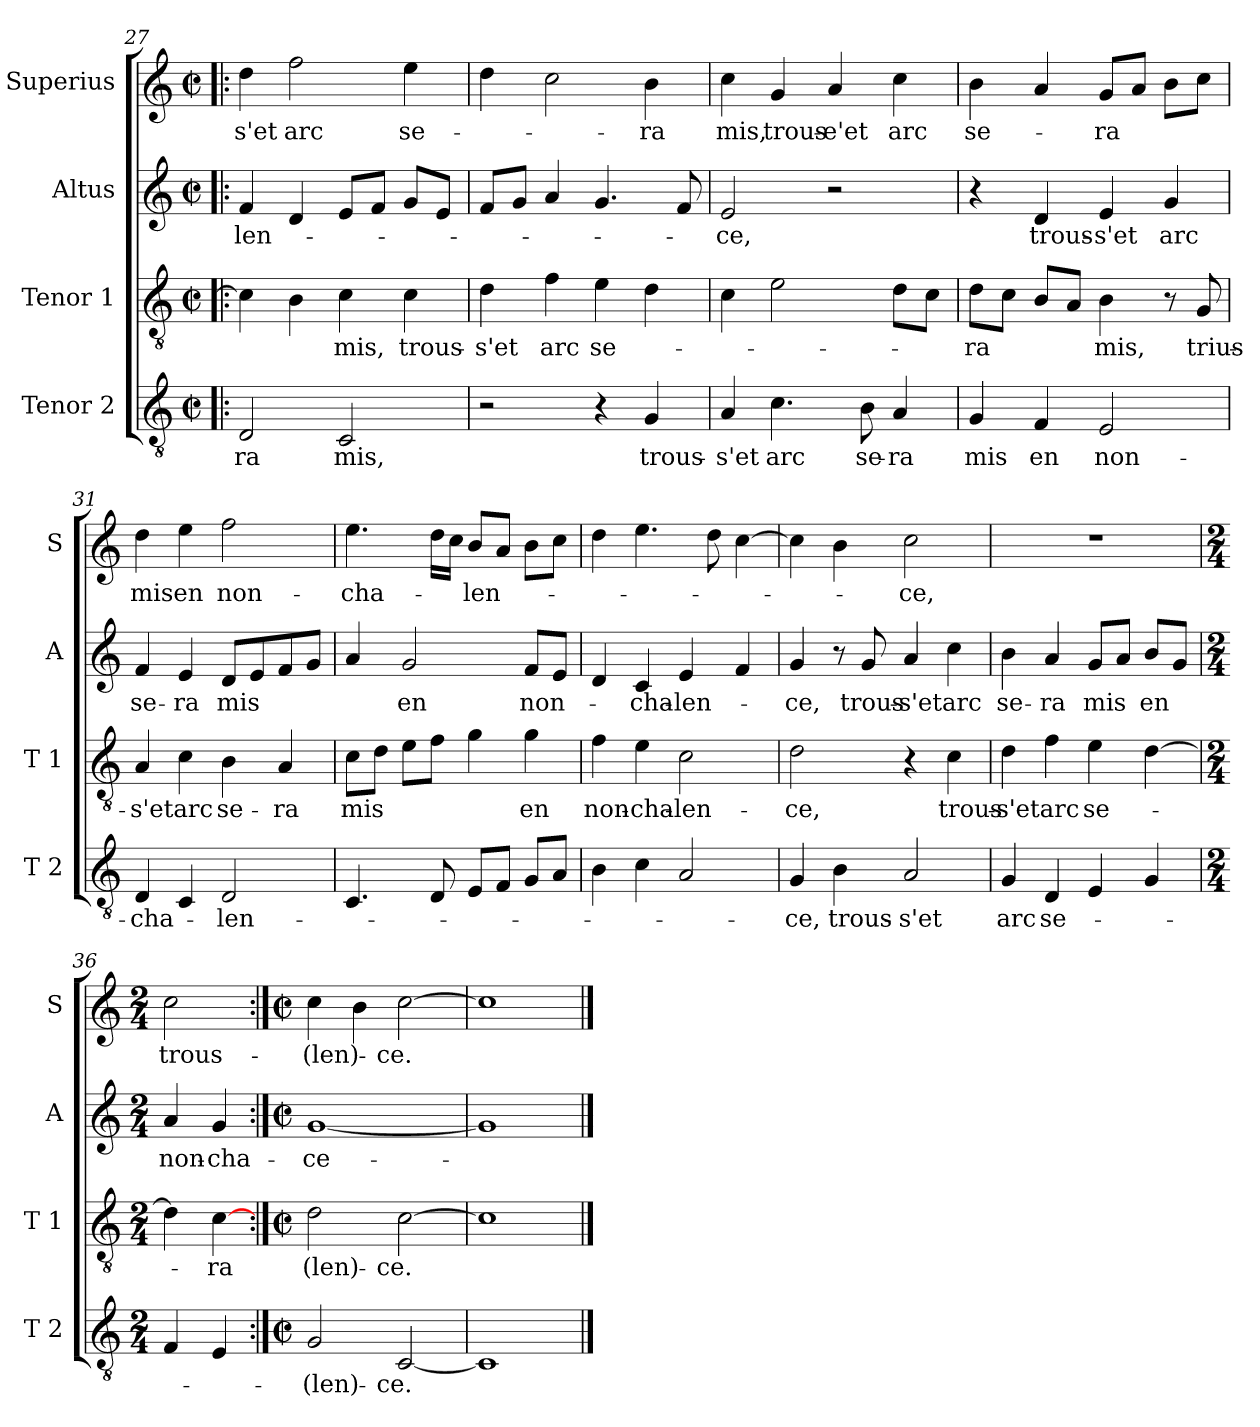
**kern	**text	**kern	**text	**kern	**text	**kern	**text
*part4	*part4	*part3	*part3	*part2	*part2	*part1	*part1
*staff4	*staff4	*staff3	*staff3	*staff2	*staff2	*staff1	*staff1
*I"Tenor 2	*	*I"Tenor 1	*	*I"Altus	*	*I"Superius	*
*I'T 2	*	*I'T 1	*	*I'A	*	*I'S	*
*clefGv2	*	*clefGv2	*	*clefG2	*	*clefG2	*
*k[]	*	*k[]	*	*k[]	*	*k[]	*
*C:	*	*C:	*	*C:	*	*C:	*
*M2/2	*	*M2/2	*	*M2/2	*	*M2/2	*
*met(c|)	*	*met(c|)	*	*met(c|)	*	*met(c|)	*
=27!|:	=27!|:	=27!|:	=27!|:	=27!|:	=27!|:	=27!|:	=27!|:
2D/	-ra	4c\]	.	4f/	-len-	4dd\	-s'et
.	.	4B\	.	4d/	.	2ff\	arc
2C/	mis,	4c\	mis,	8e/L	.	.	.
.	.	.	.	8f/J	.	.	.
.	.	4c\	trous-	8g/L	.	4ee\	se-
.	.	.	.	8e/J	.	.	.
=28	=28	=28	=28	=28	=28	=28	=28
2r	.	4d\	-s'et	8f/L	.	4dd\	.
.	.	.	.	8g/J	.	.	.
.	.	4f\	arc	4a/	.	2cc\	.
4r	.	4e\	se-	4.g/	.	.	.
4G/	trous-	4d\	.	.	.	4b\	-ra
.	.	.	.	8f/	.	.	.
=29	=29	=29	=29	=29	=29	=29	=29
4A/	-s'et	4c\	.	2e/	-ce,	4cc\	mis,
4.c\	arc	2e\	.	.	.	4g/	trous-
.	.	.	.	2r	.	4a/	-e'et
8B\	se-	.	.	.	.	.	.
4A/	-ra	8d\L	.	.	.	4cc\	arc
.	.	8c\J	.	.	.	.	.
!!LO:PB:g=z
=30	=30	=30	=30	=30	=30	=30	=30
4G/	mis	8d\L	-ra	4r	.	4b\	se-
.	.	8c\J	.	.	.	.	.
4F/	en	8B/L	.	4d/	trous-	4a/	.
.	.	8A/J	.	.	.	.	.
2E/	non-	4B\	mis,	4e/	-s'et	8g/L	-ra
.	.	.	.	.	.	8a/J	.
.	.	8r	.	4g/	arc	8b\L	.
.	.	8G/	trius-	.	.	8cc\J	.
=31	=31	=31	=31	=31	=31	=31	=31
4D/	-cha-	4A/	-s'et	4f/	se-	4dd\	mis
4C/	.	4c\	arc	4e/	-ra	4ee\	en
2D/	-len-	4B\	se-	8d/L	mis	2ff\	non-
.	.	.	.	8e/	.	.	.
.	.	4A/	-ra	8f/	.	.	.
.	.	.	.	8g/J	.	.	.
=32	=32	=32	=32	=32	=32	=32	=32
4.C/	.	8c\L	mis	4a/	.	4.ee\	-cha-
.	.	8d\J	.	.	.	.	.
.	.	8e\L	.	2g/	en	.	.
8D/	.	8f\J	.	.	.	16dd\LL	.
.	.	.	.	.	.	16cc\JJ	.
8E/L	.	4g\	.	.	.	8b/L	-len-
8F/J	.	.	.	.	.	8a/J	.
8G/L	.	4g\	en	8f/L	non-	8b\L	.
8A/J	.	.	.	8e/J	.	8cc\J	.
=33	=33	=33	=33	=33	=33	=33	=33
4B\	.	4f\	non-	4d/	.	4dd\	.
4c\	.	4e\	-cha-	4c/	-cha-	4.ee\	.
2A/	.	2c\	-len-	4e/	-len-	.	.
.	.	.	.	.	.	8dd\	.
.	.	.	.	4f/	.	[4cc\	.
!!LO:LB:g=z
=34	=34	=34	=34	=34	=34	=34	=34
4G/	-ce,	2d\	-ce,	4g/	-ce,	4cc\]	.
4B\	trous-	.	.	8r	.	4b\	.
.	.	.	.	8g/	trous-	.	.
2A/	-s'et	4r	.	4a/	-s'et	2cc\	-ce,
.	.	4c\	trous-	4cc\	arc	.	.
=35	=35	=35	=35	=35	=35	=35	=35
4G/	arc	4d\	-s'et	4b\	se-	1r	.
4D/	se-	4f\	arc	4a/	-ra	.	.
4E/	.	4e\	se-	8g/L	mis	.	.
.	.	.	.	8a/J	.	.	.
4G/	.	[4d\	.	8b/L	en	.	.
.	.	.	.	8g/J	.	.	.
=36	=36	=36	=36	=36	=36	=36	=36
*M2/4	*	*M2/4	*	*M2/4	*	*M2/4	*
4F/	.	4d\]	.	4a/	non-	2cc\	trous-
4E/	.	[4c\	-ra	4g/	-cha-	.	.
=37:|!	=37:|!	=37:|!	=37:|!	=37:|!	=37:|!	=37:|!	=37:|!
*M2/2	*	*M2/2	*	*M2/2	*	*M2/2	*
*met(c|)	*	*met(c|)	*	*met(c|)	*	*met(c|)	*
2G/	-(len)-	2d\	(len)-	[1g	-ce-	4cc\	-(len)-
.	.	.	.	.	.	4b\	.
[2C/	-ce.	[2c\	-ce.	.	.	[2cc\	-ce.
=38	=38	=38	=38	=38	=38	=38	=38
1C]	.	1c]	.	1g]	.	1cc]	.
==	==	==	==	==	==	==	==
*-	*-	*-	*-	*-	*-	*-	*-
